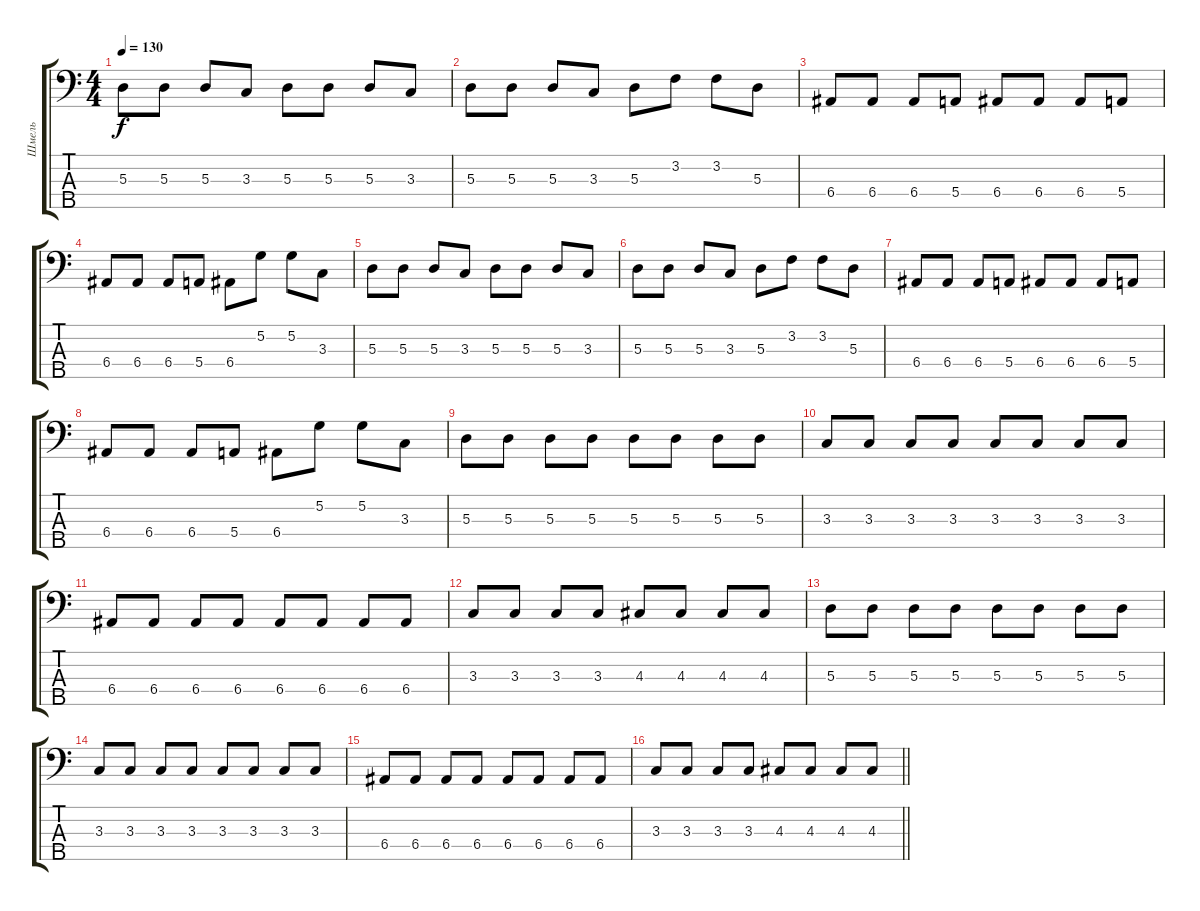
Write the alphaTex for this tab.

\track ("Шмель" "Шмель") {instrument electricbasspick}
\staff {score tabs}
\tuning (G2 D2 A1 E1 B0) {hide}
\ts (4 4)
\tempo 130
\clef f4
\ks c
5.3.8{dy f} 5.3.8 5.3.8 3.3.8 5.3.8 5.3.8 5.3.8 3.3.8 |
5.3.8 5.3.8 5.3.8 3.3.8 5.3.8 3.2.8 3.2.8 5.3.8 |
6.4.8 6.4.8 6.4.8 5.4.8 6.4.8 6.4.8 6.4.8 5.4.8 |
6.4.8 6.4.8 6.4.8 5.4.8 6.4.8 5.2.8 5.2.8 3.3.8 |
5.3.8 5.3.8 5.3.8 3.3.8 5.3.8 5.3.8 5.3.8 3.3.8 |
5.3.8 5.3.8 5.3.8 3.3.8 5.3.8 3.2.8 3.2.8 5.3.8 |
6.4.8 6.4.8 6.4.8 5.4.8 6.4.8 6.4.8 6.4.8 5.4.8 |
6.4.8 6.4.8 6.4.8 5.4.8 6.4.8 5.2.8 5.2.8 3.3.8 |
5.3.8 5.3.8 5.3.8 5.3.8 5.3.8 5.3.8 5.3.8 5.3.8 |
3.3.8 3.3.8 3.3.8 3.3.8 3.3.8 3.3.8 3.3.8 3.3.8 |
6.4.8 6.4.8 6.4.8 6.4.8 6.4.8 6.4.8 6.4.8 6.4.8 |
3.3.8 3.3.8 3.3.8 3.3.8 4.3.8 4.3.8 4.3.8 4.3.8 |
5.3.8 5.3.8 5.3.8 5.3.8 5.3.8 5.3.8 5.3.8 5.3.8 |
3.3.8 3.3.8 3.3.8 3.3.8 3.3.8 3.3.8 3.3.8 3.3.8 |
6.4.8 6.4.8 6.4.8 6.4.8 6.4.8 6.4.8 6.4.8 6.4.8 |
\barLineRight lightlight
3.3.8 3.3.8 3.3.8 3.3.8 4.3.8 4.3.8 4.3.8 4.3.8
